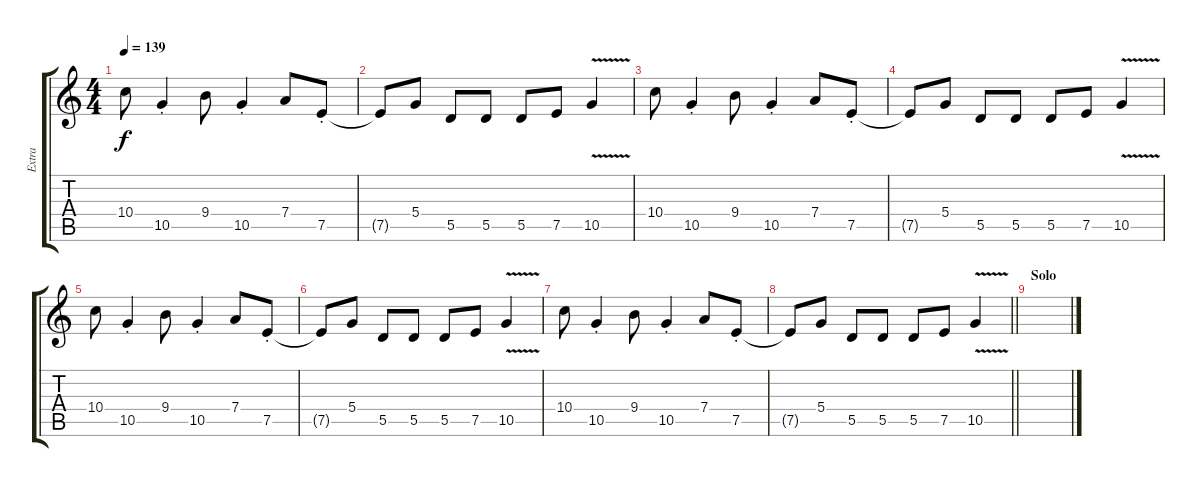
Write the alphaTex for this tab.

\track ("Extra" "Extra") {instrument overdrivenguitar}
\staff {score tabs}
\tuning (E4 B3 G3 D3 A2 E2) {hide}
\ts (4 4)
\tempo 139
\clef g2
\ks c
10.4.8{dy f} 10.5{st}.4 9.4.8 10.5{st}.4 7.4.8 7.5{st}.8 |
7.5{t}.8 5.4.8 5.5.8 5.5.8 5.5.8 7.5.8 10.5{v}.4 |
10.4.8 10.5{st}.4 9.4.8 10.5{st}.4 7.4.8 7.5{st}.8 |
7.5{t}.8 5.4.8 5.5.8 5.5.8 5.5.8 7.5.8 10.5{v}.4 |
10.4.8 10.5{st}.4 9.4.8 10.5{st}.4 7.4.8 7.5{st}.8 |
7.5{t}.8 5.4.8 5.5.8 5.5.8 5.5.8 7.5.8 10.5{v}.4 |
10.4.8 10.5{st}.4 9.4.8 10.5{st}.4 7.4.8 7.5{st}.8 |
\barLineRight lightlight
7.5{t}.8 5.4.8 5.5.8 5.5.8 5.5.8 7.5.8 10.5{v}.4 |
\section ("" "Solo")
